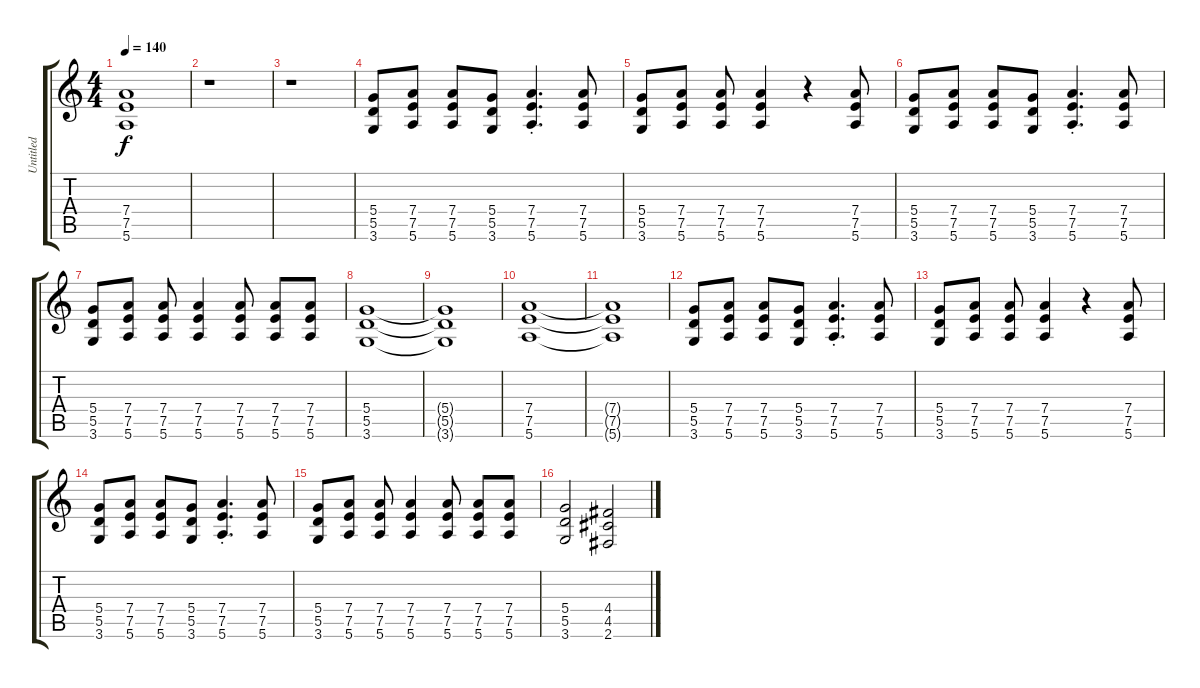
\track ("Untitled" "Untitled") {instrument overdrivenguitar}
\staff {score tabs}
\tuning (E4 B3 G3 D3 A2 E2) {hide}
\ts (4 4)
\tempo 140
\clef g2
\ks c
(7.4{t} 7.5{t} 5.6{t}).1{dy f} |
r.1 |
r.1 |
(5.4 5.5 3.6).8 (7.4 7.5 5.6).8 (7.4 7.5 5.6).8 (5.4 5.5 3.6).8 (7.4{st} 7.5{st} 5.6{st}).4{d} (7.4 7.5 5.6).8 |
(5.4 5.5 3.6).8 (7.4 7.5 5.6).8 (7.4 7.5 5.6).8 (7.4 7.5 5.6).4 r.4 (7.4 7.5 5.6).8 |
(5.4 5.5 3.6).8 (7.4 7.5 5.6).8 (7.4 7.5 5.6).8 (5.4 5.5 3.6).8 (7.4{st} 7.5{st} 5.6{st}).4{d} (7.4 7.5 5.6).8 |
(5.4 5.5 3.6).8 (7.4 7.5 5.6).8 (7.4 7.5 5.6).8 (7.4 7.5 5.6).4 (7.4 7.5 5.6).8 (7.4 7.5 5.6).8 (7.4 7.5 5.6).8 |
(5.4 5.5 3.6).1 |
(5.4{t} 5.5{t} 3.6{t}).1 |
(7.4 7.5 5.6).1 |
(7.4{t} 7.5{t} 5.6{t}).1 |
(5.4 5.5 3.6).8 (7.4 7.5 5.6).8 (7.4 7.5 5.6).8 (5.4 5.5 3.6).8 (7.4{st} 7.5{st} 5.6{st}).4{d} (7.4 7.5 5.6).8 |
(5.4 5.5 3.6).8 (7.4 7.5 5.6).8 (7.4 7.5 5.6).8 (7.4 7.5 5.6).4 r.4 (7.4 7.5 5.6).8 |
(5.4 5.5 3.6).8 (7.4 7.5 5.6).8 (7.4 7.5 5.6).8 (5.4 5.5 3.6).8 (7.4{st} 7.5{st} 5.6{st}).4{d} (7.4 7.5 5.6).8 |
(5.4 5.5 3.6).8 (7.4 7.5 5.6).8 (7.4 7.5 5.6).8 (7.4 7.5 5.6).4 (7.4 7.5 5.6).8 (7.4 7.5 5.6).8 (7.4 7.5 5.6).8 |
(5.4 5.5 3.6).2 (4.4 4.5 2.6).2
